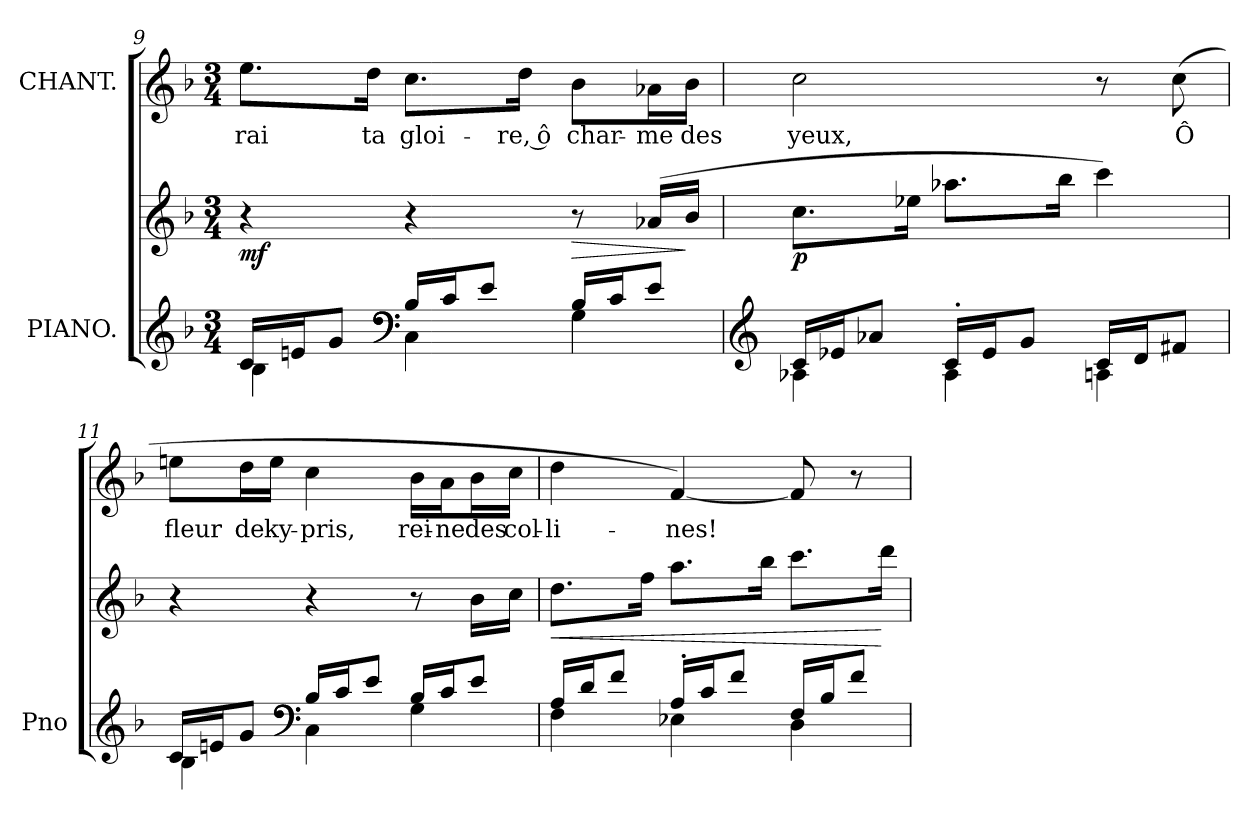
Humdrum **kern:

**kern	**kern	**dynam	**kern	**text	**dynam
*part2	*part2	*part2	*part1	*part1	*part1
*staff3	*staff2	*staff2/3	*staff1	*staff1	*staff1
*I"PIANO.	*	*	*I"CHANT.	*	*
*I'Pno	*	*	*	*	*
*clefG2	*clefG2	*	*clefG2	*	*
*k[b-]	*k[b-]	*	*k[b-]	*	*
*M3/4	*M3/4	*	*M3/4	*	*
=9	=9	=9	=9	=9	=9
*^	*	*	*	*	*
!	!	!	!LO:DY:b	!	!LO:LY:b	!
16c/LL	4B-\	4r	mf	8.ee\L	-rai	.
16en/J	.	.	.	.	.	.
8g/J	.	.	.	.	.	.
!	!	!	!	!	!LO:LY:b	!
.	.	.	.	16dd\Jk	ta	.
*clefF4	*	*	*	*	*	*
!	!	!	!	!	!LO:LY:b	!
16B-/LL	4C\	4r	.	8.cc\L	gloi-	.
16c/J	.	.	.	.	.	.
8e/J	.	.	.	.	.	.
!	!	!	!	!	!LO:LY:b	!
.	.	.	.	16dd\Jk	-re, ô	.
!	!	!	!LO:HP:b	!	!LO:LY:b	!
16B-/LL	4G\	8r	>	8b-\L	char-	.
16c/J	.	.	.	.	.	.
!	!	!	!	!	!LO:LY:b	!
8e/J	.	(>16a-X/LL	.	16a-X\L	-me	.
!	!	!	!	!	!LO:LY:b	!
.	.	16b-/JJ	]	16b-\JJ	des	.
!!LO:PB:g=z
=10	=10	=10	=10	=10	=10	=10
*clefG2	*	*	*	*	*	*
!	!	!	!LO:DY:b	!	!LO:LY:b	!
16c/LL	4A-X\	8.cc\L	p	2cc\	yeux,	.
16e-X/J	.	.	.	.	.	.
8a-X/J	.	.	.	.	.	.
.	.	16ee-X\Jk	.	.	.	.
16c'/LL	4A-\	8.aa-X\L	.	.	.	.
16e-/J	.	.	.	.	.	.
8g/J	.	.	.	.	.	.
.	.	16bb-\Jk	.	.	.	.
16c/LL	4An\	4ccc\)	.	8r	.	.
16d/J	.	.	.	.	.	.
!	!	!	!	!	!LO:LY:b	!LO:DY:a
!	!	!	!	!	!	!LO:DY:n=1:a
8f#X/J	.	.	.	(8cc\	Ô	mf other-dynamics
=11	=11	=11	=11	=11	=11	=11
!	!	!	!	!	!LO:LY:b	!
16c/LL	4B-\	4r	.	8een\L	fleur	.
16en/J	.	.	.	.	.	.
!	!	!	!	!	!LO:LY:b	!
8g/J	.	.	.	16dd\L	de	.
!	!	!	!	!	!LO:LY:b	!
.	.	.	.	16ee\JJ	ky-	.
*clefF4	*	*	*	*	*	*
!	!	!	!	!	!LO:LY:b	!
16B-/LL	4C\	4r	.	4cc\	-pris,	.
16c/J	.	.	.	.	.	.
8e/J	.	.	.	.	.	.
!	!	!	!	!	!LO:LY:b	!
16B-/LL	4G\	8r	.	16b-\LL	rei-	.
!	!	!	!	!	!LO:LY:b	!
16c/J	.	.	.	16a\J	-ne	.
!	!	!	!	!	!LO:LY:b	!
8e/J	.	16b-\LL	.	16b-\L	des	.
!	!	!	!	!	!LO:LY:b	!
.	.	16cc\JJ	.	16cc\JJ	col-	.
=12	=12	=12	=12	=12	=12	=12
!	!	!	!LO:HP:b	!	!LO:LY:b	!
16A/LL	4F\	8.dd\L	<	4dd\	-li-	.
16d/J	.	.	.	.	.	.
8f/J	.	.	.	.	.	.
.	.	16ff\Jk	.	.	.	.
!	!	!	!	!	!LO:LY:b	!
16A'/LL	4E-X\	8.aa\L	.	[4f/)	-nes!	.
16c/J	.	.	.	.	.	.
8f/J	.	.	.	.	.	.
.	.	16bb-\Jk	.	.	.	.
16F/LL	4D\	8.ccc\L	.	8f/]	.	.
16B-/J	.	.	.	.	.	.
8f/J	.	.	.	8r	.	.
.	.	16ddd\Jk	[	.	.	.
*v	*v	*	*	*	*	*
=	=	=	=	=	=
*-	*-	*-	*-	*-	*-
